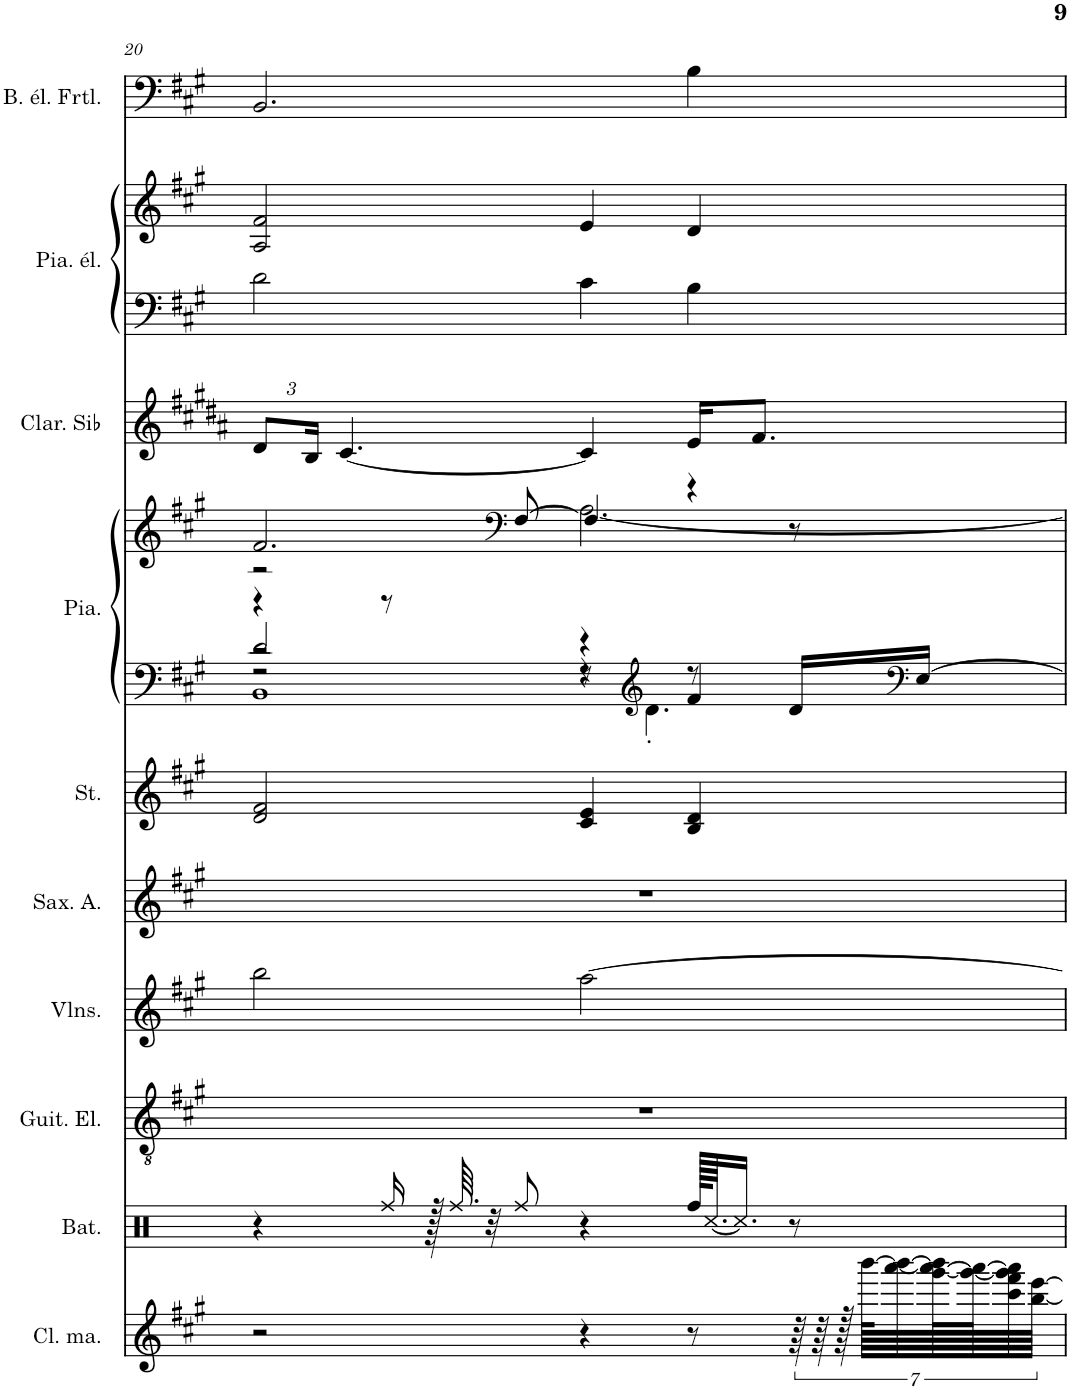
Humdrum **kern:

**kern	**kern	**kern	**kern	**kern	**kern	**kern	**kern	**kern	**kern	**kern	**kern
*part10	*part9	*part8	*part7	*part6	*part5	*part4	*part4	*part3	*part2	*part2	*part1
*staff12	*staff11	*staff10	*staff9	*staff8	*staff7	*staff6	*staff5	*staff4	*staff3	*staff2	*staff1
*I"Cloches à mains	*I"Batterie	*I"Guitare électrique	*I"Violons	*I"Saxophone Alto	*I"Cordes	*I"Piano	*	*I"Clarinette en Sib	*I"Piano électrique	*	*I"Basse électrique fretless, I WillAlw
*I'Cl. ma.	*I'Bat.	*I'Guit. El.	*I'Vlns.	*I'Sax. A.	*	*I'Pia.	*	*I'Clar. Sib	*I'Pia. él.	*	*I'B. él. Frtl.
!!LO:PB:g=z
*clefG2	*clefX	*clefGv2	*clefG2	*clefG2	*clefG2	*clefF4	*clefF4	*clefG2	*clefF4	*clefG2	*clefF4
*	*	*	*	*Trd5c9	*	*	*	*Trd1c2	*	*	*Trd7c12
*k[f#c#g#]	*k[]	*k[f#c#g#]	*k[f#c#g#]	*k[f#c#g#]	*k[f#c#g#]	*k[f#c#g#]	*k[f#c#g#]	*k[f#c#g#d#a#]	*k[f#c#g#]	*k[f#c#g#]	*k[f#c#g#]
*M4/4	*M4/4	*M4/4	*M4/4	*M4/4	*M4/4	*M4/4	*M4/4	*M4/4	*M4/4	*M4/4	*M4/4
=20	=20	=20	=20	=20	=20	=20	=20	=20	=20	=20	=20
*	*	*	*	*	*	*^	*^	*	*	*	*
*	*	*	*	*	*	*	*^	*	*^	*	*	*	*
*	*	*	*	*	*	*	*	*^	*	*	*	*	*	*	*
*	*	*	*	*	*	*	*	*	*	*	*	*	*Xbrackettup	*	*	*
2r	4r	1r	2bb\	1r	2d/ 2f#/	2d/	2r	2r	1BB	2.f#/	2r	4r	12d#/L	2d\	2A/ 2f#/	2.BB/
.	.	.	.	.	.	.	.	.	.	.	.	.	24B/Jk	.	.	.
.	.	.	.	.	.	.	.	.	.	.	.	.	[4.c#/	.	.	.
.	16Rff/	.	.	.	.	.	.	.	.	.	.	8r	.	.	.	.
.	128r	.	.	.	.	.	.	.	.	.	.	.	.	.	.	.
.	64.Rff/	.	.	.	.	.	.	.	.	.	.	.	.	.	.	.
.	32r	.	.	.	.	.	.	.	.	.	.	.	.	.	.	.
*	*	*	*	*	*	*	*	*	*	*clefF4	*	*	*	*	*	*
.	8Rff/	.	.	.	.	.	.	.	.	.	.	[8F#/	.	.	.	.
4r	4r	.	[2aa\	.	4c#/ 4e/	4r	8r	4r	.	.	[2A\	4.F#/]	4c#/]	4c#\	4e/	.
*	*	*	*	*	*	*clefG2	*	*	*	*	*	*	*	*	*	*
.	.	.	.	.	.	.	4.d'\	.	.	.	.	.	.	.	.	.
8r	128Rff/KLLLL	.	.	.	4B/ 4d/	4f#/	.	8r	.	4r	.	.	16e/KL	4B\	4d/	4B\
.	[64.Rcc/JJ	.	.	.	.	.	.	.	.	.	.	.	.	.	.	.
.	16.Rcc/JJ]	.	.	.	.	.	.	.	.	.	.	.	.	.	.	.
.	.	.	.	.	.	.	.	.	.	.	.	.	8.f#/J	.	.	.
56r	8r	.	.	.	.	.	.	16d/LL	.	.	.	8r	.	.	.	.
56r	.	.	.	.	.	.	.	.	.	.	.	.	.	.	.	.
112r	.	.	.	.	.	.	.	.	.	.	.	.	.	.	.	.
[112bbb\KLLLL	.	.	.	.	.	.	.	.	.	.	.	.	.	.	.	.
[56aaa\ 56bbb\_	.	.	.	.	.	.	.	.	.	.	.	.	.	.	.	.
*	*	*	*	*	*	*clefF4	*	*	*	*	*	*	*	*	*	*
.	.	.	.	.	.	.	.	[16E/JJ	.	.	.	.	.	.	.	.
[112ggg#\ 112aaa\_ 112bbb\]L	.	.	.	.	.	.	.	.	.	.	.	.	.	.	.	.
112ggg#\_ 112aaa\_J	.	.	.	.	.	.	.	.	.	.	.	.	.	.	.	.
56ccc#\ 56fff#\ 56ggg#\] 56aaa\]	.	.	.	.	.	.	.	.	.	.	.	.	.	.	.	.
[56bb\ [56eee\JJJJ	.	.	.	.	.	.	.	.	.	.	.	.	.	.	.	.
*	*	*	*	*	*	*v	*v	*v	*v	*	*	*	*	*	*	*
*	*	*	*	*	*	*	*v	*v	*v	*	*	*	*
=	=	=	=	=	=	=	=	=	=	=	=
*-	*-	*-	*-	*-	*-	*-	*-	*-	*-	*-	*-
